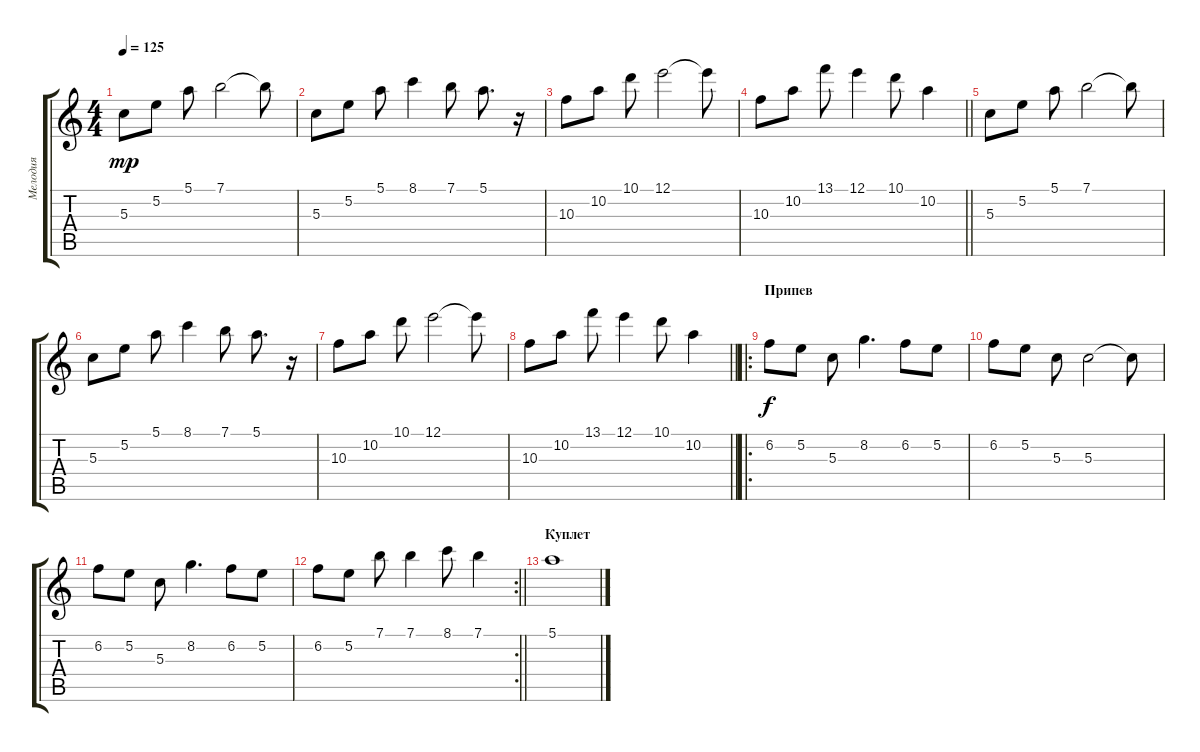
\track ("Мелодия" "Мелодия") {instrument electricguitarclean}
\staff {score tabs}
\tuning (E4 B3 G3 D3 A2 E2) {hide}
\ts (4 4)
\tempo 125
\clef g2
\ks c
5.3.8{dy mp} 5.2.8 5.1.8 7.1.2 7.1{t}.8 |
5.3.8 5.2.8 5.1.8 8.1.4 7.1.8 5.1.8{d} r.16 |
10.3.8 10.2.8 10.1.8 12.1.2 12.1{t}.8 |
\barLineRight lightlight
10.3.8 10.2.8 13.1.8 12.1.4 10.1.8 10.2.4 |
5.3.8 5.2.8 5.1.8 7.1.2 7.1{t}.8 |
5.3.8 5.2.8 5.1.8 8.1.4 7.1.8 5.1.8{d} r.16 |
10.3.8 10.2.8 10.1.8 12.1.2 12.1{t}.8 |
\barLineRight lightlight
10.3.8 10.2.8 13.1.8 12.1.4 10.1.8 10.2.4 |
\ro
\section ("" "Припев")
6.2.8{dy f} 5.2.8 5.3.8 8.2.4{d} 6.2.8 5.2.8 |
6.2.8 5.2.8 5.3.8 5.3.2 5.3{t}.8 |
6.2.8 5.2.8 5.3.8 8.2.4{d} 6.2.8 5.2.8 |
\rc 2
\barLineRight lightlight
6.2.8 5.2.8 7.1.8 7.1.4 8.1.8 7.1.4 |
\section ("" "Куплет")
5.1.1
